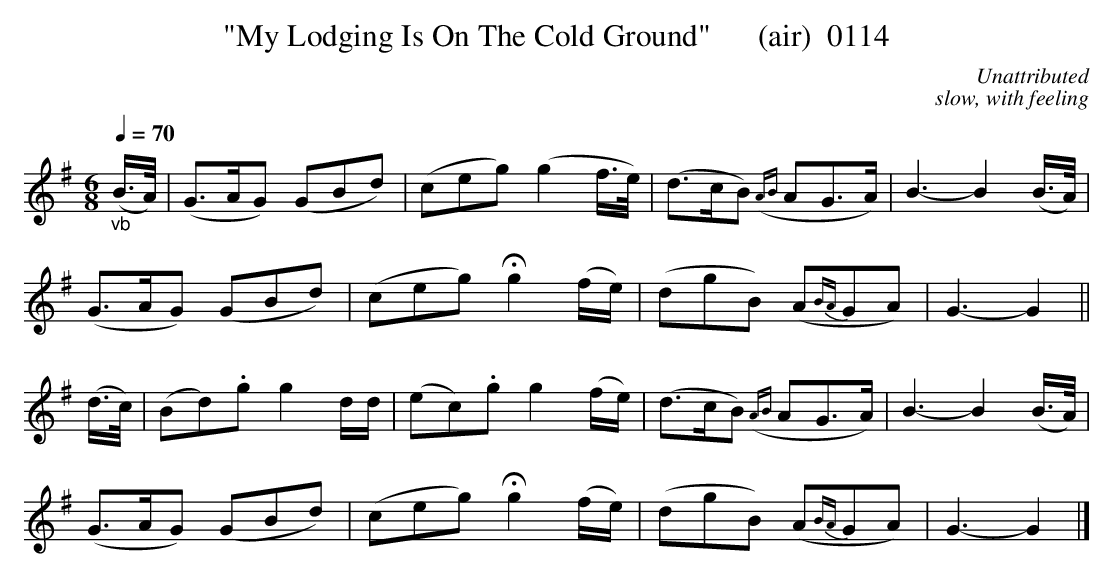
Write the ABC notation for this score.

X:1
T:"My Lodging Is On The Cold Ground"      (air)  0114
C:Unattributed
C:slow, with feeling
Q:1/4=70
M:6/8
L:1/8
K:G
"_vb"(B3/4A/4)|(G3/2A/2G) (GBd)|(ceg) (g2f3/4e/4)|(d3/2c/2B) ({AB}AG3/2A/2)|B3-B2(B3/4A/4)|
(G3/2A/2G) (GBd)|(ceg) Hg2(f/2e/2)|(dgB) (A{BA}GA)|G3-G2||
(d3/4c/4)|(Bd).g g2d/2d/2|(ec).g g2(f/2e/2)|(d3/2c/2B) ({AB}AG3/2A/2)|B3-B2(B3/4A/4)|
(G3/2A/2G) (GBd)|(ceg) Hg2(f/2e/2)|(dgB) (A{BA}GA)|G3-G2|]
